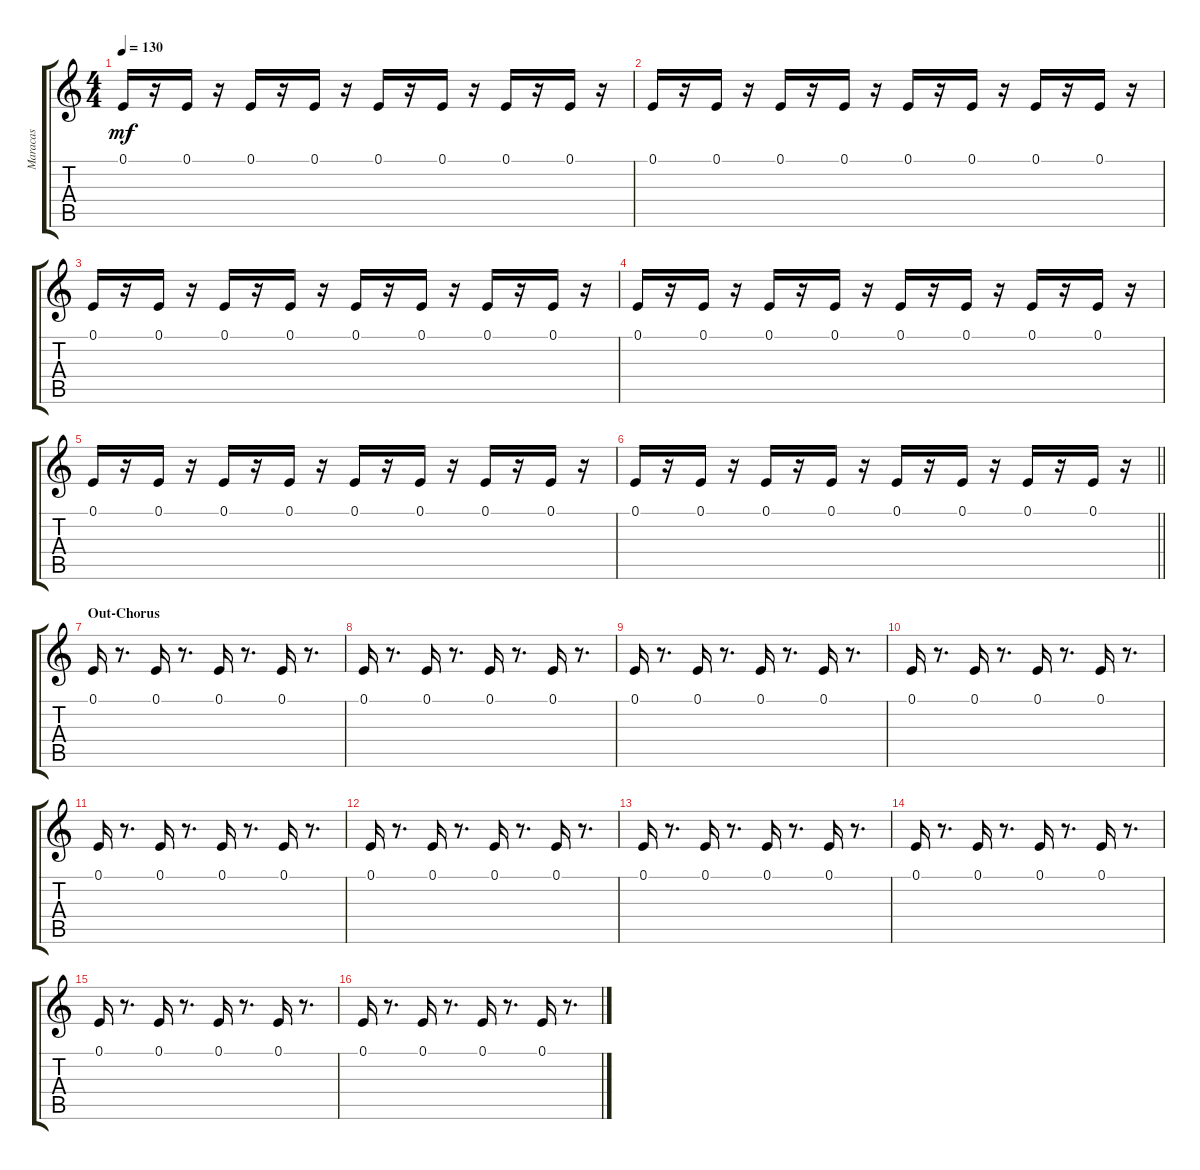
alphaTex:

\track ("Maracas" "Maracas") {instrument reversecymbal}
\staff {score tabs}
\tuning (E4 B3 G3 D3 A2 E2) {hide}
\ts (4 4)
\tempo 130
\clef g2
\ks c
0.1.16{dy mf} r.16 0.1.16 r.16 0.1.16 r.16 0.1.16 r.16 0.1.16 r.16 0.1.16 r.16 0.1.16 r.16 0.1.16 r.16 |
0.1.16 r.16 0.1.16 r.16 0.1.16 r.16 0.1.16 r.16 0.1.16 r.16 0.1.16 r.16 0.1.16 r.16 0.1.16 r.16 |
0.1.16 r.16 0.1.16 r.16 0.1.16 r.16 0.1.16 r.16 0.1.16 r.16 0.1.16 r.16 0.1.16 r.16 0.1.16 r.16 |
0.1.16 r.16 0.1.16 r.16 0.1.16 r.16 0.1.16 r.16 0.1.16 r.16 0.1.16 r.16 0.1.16 r.16 0.1.16 r.16 |
0.1.16 r.16 0.1.16 r.16 0.1.16 r.16 0.1.16 r.16 0.1.16 r.16 0.1.16 r.16 0.1.16 r.16 0.1.16 r.16 |
\barLineRight lightlight
0.1.16 r.16 0.1.16 r.16 0.1.16 r.16 0.1.16 r.16 0.1.16 r.16 0.1.16 r.16 0.1.16 r.16 0.1.16 r.16 |
\section ("" "Out-Chorus")
0.1.16 r.8{d} 0.1.16 r.8{d} 0.1.16 r.8{d} 0.1.16 r.8{d} |
0.1.16 r.8{d} 0.1.16 r.8{d} 0.1.16 r.8{d} 0.1.16 r.8{d} |
0.1.16 r.8{d} 0.1.16 r.8{d} 0.1.16 r.8{d} 0.1.16 r.8{d} |
0.1.16 r.8{d} 0.1.16 r.8{d} 0.1.16 r.8{d} 0.1.16 r.8{d} |
0.1.16 r.8{d} 0.1.16 r.8{d} 0.1.16 r.8{d} 0.1.16 r.8{d} |
0.1.16 r.8{d} 0.1.16 r.8{d} 0.1.16 r.8{d} 0.1.16 r.8{d} |
0.1.16 r.8{d} 0.1.16 r.8{d} 0.1.16 r.8{d} 0.1.16 r.8{d} |
0.1.16 r.8{d} 0.1.16 r.8{d} 0.1.16 r.8{d} 0.1.16 r.8{d} |
0.1.16 r.8{d} 0.1.16 r.8{d} 0.1.16 r.8{d} 0.1.16 r.8{d} |
0.1.16 r.8{d} 0.1.16 r.8{d} 0.1.16 r.8{d} 0.1.16 r.8{d}
